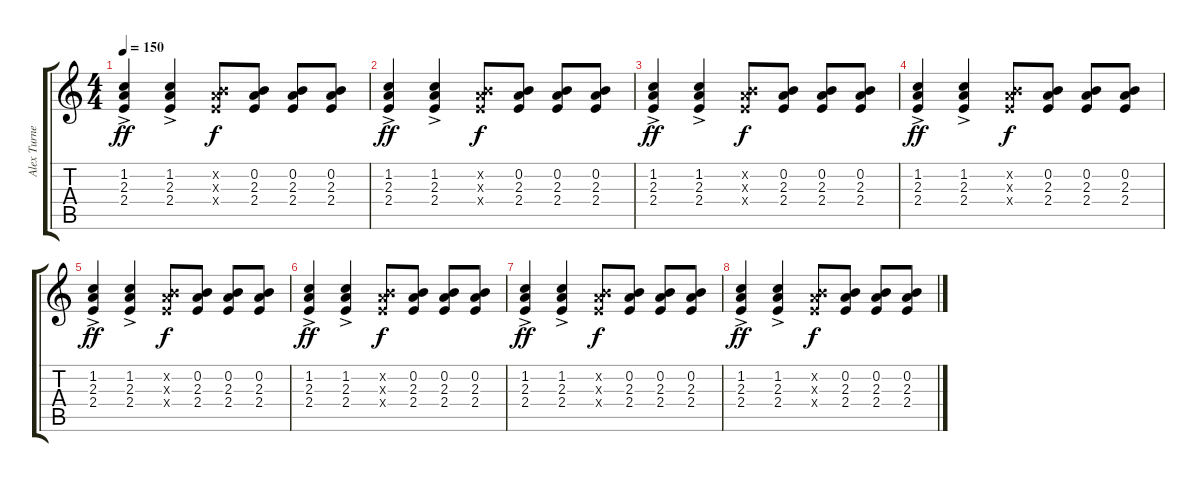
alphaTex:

\track ("Alex Turner" "Alex Turne") {instrument acousticguitarsteel}
\staff {score tabs}
\tuning (E4 B3 G3 D3 A2 E2) {hide}
\ts (4 4)
\tempo 150
\clef g2
\ks c
(1.2{ac} 2.3 2.4).4{dy ff} (1.2{ac} 2.3 2.4).4 (0.2{x} 2.3{x} 2.4{x}).8{dy f} (0.2 2.3 2.4).8 (0.2 2.3 2.4).8 (0.2 2.3 2.4).8 |
(1.2{ac} 2.3 2.4).4{dy ff} (1.2{ac} 2.3 2.4).4 (0.2{x} 2.3{x} 2.4{x}).8{dy f} (0.2 2.3 2.4).8 (0.2 2.3 2.4).8 (0.2 2.3 2.4).8 |
(1.2{ac} 2.3 2.4).4{dy ff} (1.2{ac} 2.3 2.4).4 (0.2{x} 2.3{x} 2.4{x}).8{dy f} (0.2 2.3 2.4).8 (0.2 2.3 2.4).8 (0.2 2.3 2.4).8 |
(1.2{ac} 2.3 2.4).4{dy ff} (1.2{ac} 2.3 2.4).4 (0.2{x} 2.3{x} 2.4{x}).8{dy f} (0.2 2.3 2.4).8 (0.2 2.3 2.4).8 (0.2 2.3 2.4).8 |
(1.2{ac} 2.3 2.4).4{dy ff} (1.2{ac} 2.3 2.4).4 (0.2{x} 2.3{x} 2.4{x}).8{dy f} (0.2 2.3 2.4).8 (0.2 2.3 2.4).8 (0.2 2.3 2.4).8 |
(1.2{ac} 2.3 2.4).4{dy ff} (1.2{ac} 2.3 2.4).4 (0.2{x} 2.3{x} 2.4{x}).8{dy f} (0.2 2.3 2.4).8 (0.2 2.3 2.4).8 (0.2 2.3 2.4).8 |
(1.2{ac} 2.3 2.4).4{dy ff} (1.2{ac} 2.3 2.4).4 (0.2{x} 2.3{x} 2.4{x}).8{dy f} (0.2 2.3 2.4).8 (0.2 2.3 2.4).8 (0.2 2.3 2.4).8 |
(1.2{ac} 2.3 2.4).4{dy ff} (1.2{ac} 2.3 2.4).4 (0.2{x} 2.3{x} 2.4{x}).8{dy f} (0.2 2.3 2.4).8 (0.2 2.3 2.4).8 (0.2 2.3 2.4).8
